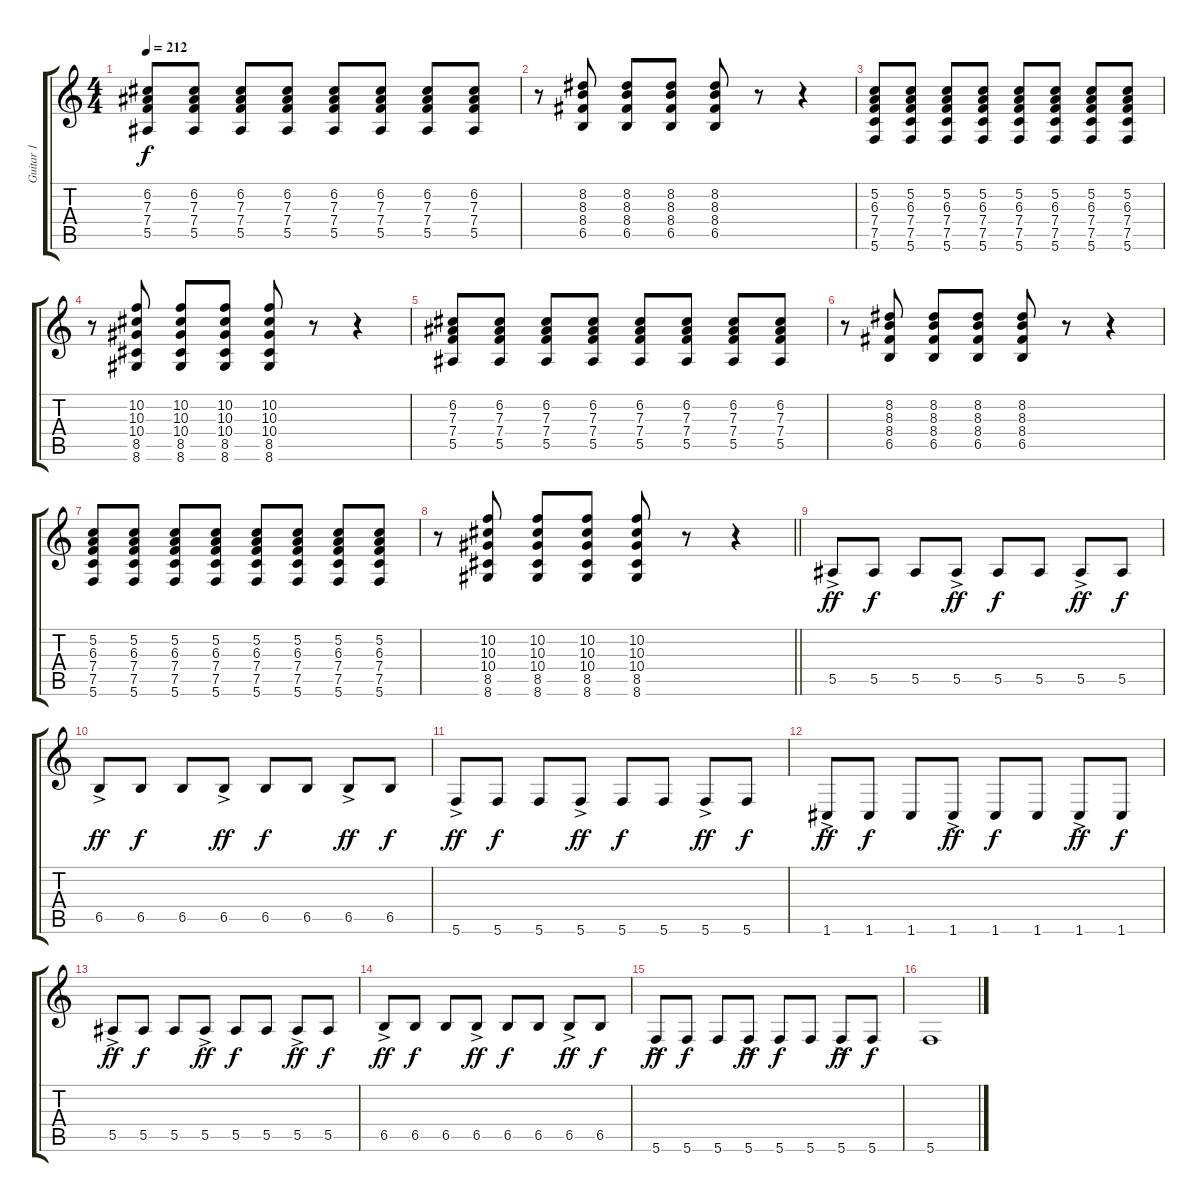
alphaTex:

\track ("Guitar 1" "Guitar 1") {instrument overdrivenguitar}
\staff {score tabs}
\tuning (C4 G3 Eb3 Bb2 F2 C2) {hide}
\ts (4 4)
\tempo 212
\clef g2
\ks c
(6.2 7.3 7.4 5.5).8{dy f instrument acousticguitarsteel} (6.2 7.3 7.4 5.5).8 (6.2 7.3 7.4 5.5).8 (6.2 7.3 7.4 5.5).8 (6.2 7.3 7.4 5.5).8 (6.2 7.3 7.4 5.5).8 (6.2 7.3 7.4 5.5).8 (6.2 7.3 7.4 5.5).8 |
r.8 (8.2 8.3 8.4 6.5).8 (8.2 8.3 8.4 6.5).8 (8.2 8.3 8.4 6.5).8 (8.2 8.3 8.4 6.5).8 r.8 r.4 |
(5.2 6.3 7.4 7.5 5.6).8 (5.2 6.3 7.4 7.5 5.6).8 (5.2 6.3 7.4 7.5 5.6).8 (5.2 6.3 7.4 7.5 5.6).8 (5.2 6.3 7.4 7.5 5.6).8 (5.2 6.3 7.4 7.5 5.6).8 (5.2 6.3 7.4 7.5 5.6).8 (5.2 6.3 7.4 7.5 5.6).8 |
r.8 (10.2 10.3 10.4 8.5 8.6).8 (10.2 10.3 10.4 8.5 8.6).8 (10.2 10.3 10.4 8.5 8.6).8 (10.2 10.3 10.4 8.5 8.6).8 r.8 r.4 |
(6.2 7.3 7.4 5.5).8 (6.2 7.3 7.4 5.5).8 (6.2 7.3 7.4 5.5).8 (6.2 7.3 7.4 5.5).8 (6.2 7.3 7.4 5.5).8 (6.2 7.3 7.4 5.5).8 (6.2 7.3 7.4 5.5).8 (6.2 7.3 7.4 5.5).8 |
r.8 (8.2 8.3 8.4 6.5).8 (8.2 8.3 8.4 6.5).8 (8.2 8.3 8.4 6.5).8 (8.2 8.3 8.4 6.5).8 r.8 r.4 |
(5.2 6.3 7.4 7.5 5.6).8 (5.2 6.3 7.4 7.5 5.6).8 (5.2 6.3 7.4 7.5 5.6).8 (5.2 6.3 7.4 7.5 5.6).8 (5.2 6.3 7.4 7.5 5.6).8 (5.2 6.3 7.4 7.5 5.6).8 (5.2 6.3 7.4 7.5 5.6).8 (5.2 6.3 7.4 7.5 5.6).8 |
\barLineRight lightlight
r.8 (10.2 10.3 10.4 8.5 8.6).8 (10.2 10.3 10.4 8.5 8.6).8 (10.2 10.3 10.4 8.5 8.6).8 (10.2 10.3 10.4 8.5 8.6).8 r.8 r.4 |
5.5{ac}.8{dy ff volume 7} 5.5.8{dy f} 5.5.8 5.5{ac}.8{dy ff} 5.5.8{dy f} 5.5.8 5.5{ac}.8{dy ff} 5.5.8{dy f} |
6.5{ac}.8{dy ff} 6.5.8{dy f} 6.5.8 6.5{ac}.8{dy ff} 6.5.8{dy f} 6.5.8 6.5{ac}.8{dy ff} 6.5.8{dy f} |
5.6{ac}.8{dy ff} 5.6.8{dy f} 5.6.8 5.6{ac}.8{dy ff} 5.6.8{dy f} 5.6.8 5.6{ac}.8{dy ff} 5.6.8{dy f} |
1.6{ac}.8{dy ff} 1.6.8{dy f} 1.6.8 1.6{ac}.8{dy ff} 1.6.8{dy f} 1.6.8 1.6{ac}.8{dy ff} 1.6.8{dy f} |
5.5{ac}.8{dy ff} 5.5.8{dy f} 5.5.8 5.5{ac}.8{dy ff} 5.5.8{dy f} 5.5.8 5.5{ac}.8{dy ff} 5.5.8{dy f} |
6.5{ac}.8{dy ff} 6.5.8{dy f} 6.5.8 6.5{ac}.8{dy ff} 6.5.8{dy f} 6.5.8 6.5{ac}.8{dy ff} 6.5.8{dy f} |
5.6{ac}.8{dy ff} 5.6.8{dy f} 5.6.8 5.6{ac}.8{dy ff} 5.6.8{dy f} 5.6.8 5.6{ac}.8{dy ff} 5.6.8{dy f} |
5.6.1
